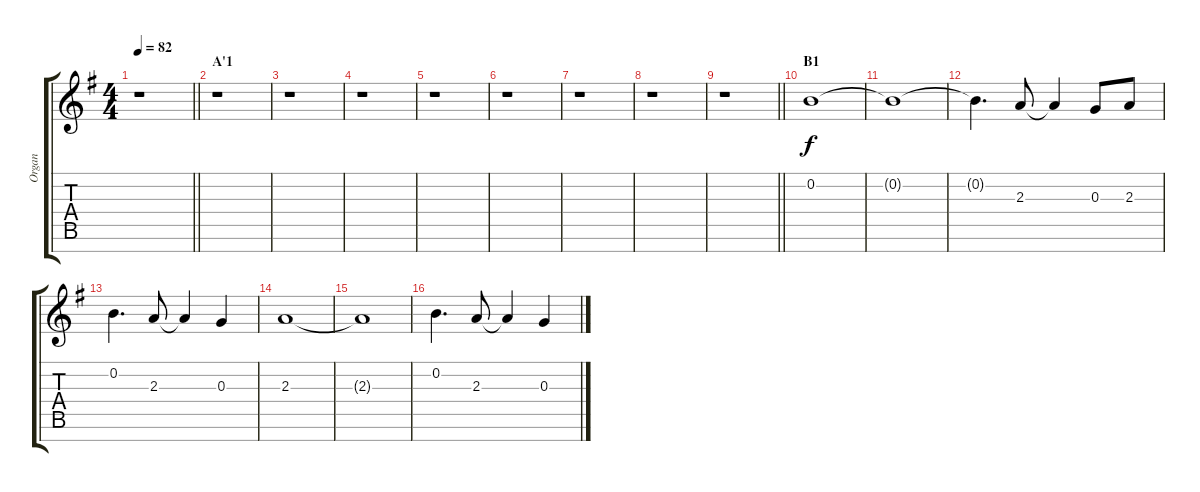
\track ("Organ" "Organ") {instrument drawbarorgan}
\staff {score tabs}
\tuning (E5 B4 G4 D4 A3 E3 B2) {hide}
\ts (4 4)
\tempo 82
\clef g2
\barLineRight lightlight
\ks g
r.1{dy f} |
\section ("" "A'1")
r.1 |
r.1 |
r.1 |
r.1 |
r.1 |
r.1 |
r.1 |
\barLineRight lightlight
r.1 |
\section ("" "B1")
0.2.1 |
0.2{t}.1 |
0.2{t}.4{d} 2.3.8 2.3{t}.4 0.3.8 2.3.8 |
0.2.4{d} 2.3.8 2.3{t}.4 0.3.4 |
2.3.1 |
2.3{t}.1 |
0.2.4{d} 2.3.8 2.3{t}.4 0.3.4
